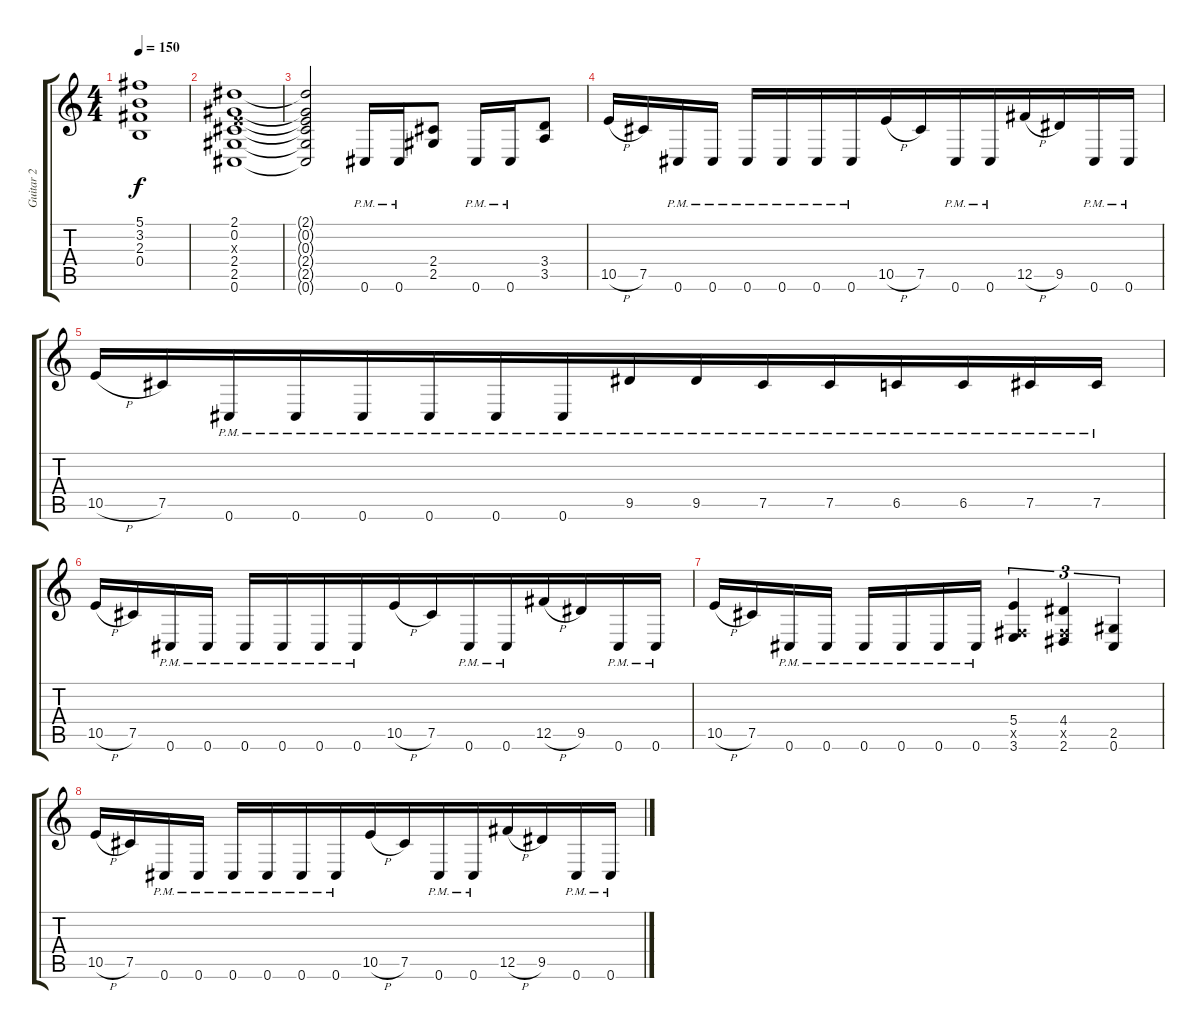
\track ("Guitar 2" "Guitar 2") {instrument distortionguitar}
\staff {score tabs}
\tuning (Db4 Ab3 E3 B2 Gb2 Db2) {hide}
\ts (4 4)
\tempo 150
\clef g2
\ks c
(5.1 3.2 2.3 0.4).1{dy f} |
(2.1 0.2 0.3{x} 2.4 2.5 0.6).1 |
(2.1{t} 0.2{t} 0.3{t} 2.4{t} 2.5{t} 0.6{t}).2 0.6{pm}.16{beam merge} 0.6{pm}.16 (2.4 2.5).8 0.6{pm}.16{beam merge} 0.6{pm}.16 (3.4 3.5).8 |
10.5{h}.16 7.5.16 0.6{pm}.16 0.6{pm}.16 0.6{pm}.16{beam merge} 0.6{pm}.16{beam merge} 0.6{pm}.16 0.6{pm}.16{beam merge} 10.5{h}.16 7.5.16{beam merge} 0.6{pm}.16 0.6{pm}.16{beam merge} 12.5{h}.16 9.5.16{beam merge} 0.6{pm}.16{beam merge} 0.6{pm}.16 |
10.5{h}.16{beam merge} 7.5.16{beam merge} 0.6{pm}.16 0.6{pm}.16{beam merge} 0.6{pm}.16{beam merge} 0.6{pm}.16{beam merge} 0.6{pm}.16 0.6{pm}.16{beam merge} 9.5{pm}.16{beam merge} 9.5{pm}.16{beam merge} 7.5{pm}.16 7.5{pm}.16{beam merge} 6.5{pm}.16 6.5{pm}.16 7.5{pm}.16{beam merge} 7.5{pm}.16 |
10.5{h}.16 7.5.16 0.6{pm}.16 0.6{pm}.16 0.6{pm}.16{beam merge} 0.6{pm}.16{beam merge} 0.6{pm}.16 0.6{pm}.16{beam merge} 10.5{h}.16 7.5.16{beam merge} 0.6{pm}.16 0.6{pm}.16{beam merge} 12.5{h}.16 9.5.16{beam merge} 0.6{pm}.16{beam merge} 0.6{pm}.16 |
10.5{h}.16 7.5.16 0.6{pm}.16{beam merge} 0.6{pm}.16 0.6{pm}.16 0.6{pm}.16 0.6{pm}.16{beam merge} 0.6{pm}.16{beam merge} (5.4 0.5{x} 3.6).4{tu (3 2)} (4.4 0.5{x} 2.6).4{tu (3 2)} (2.5 0.6).4{tu (3 2)} |
10.5{h}.16 7.5.16 0.6{pm}.16 0.6{pm}.16 0.6{pm}.16{beam merge} 0.6{pm}.16{beam merge} 0.6{pm}.16 0.6{pm}.16{beam merge} 10.5{h}.16 7.5.16{beam merge} 0.6{pm}.16 0.6{pm}.16{beam merge} 12.5{h}.16 9.5.16{beam merge} 0.6{pm}.16{beam merge} 0.6{pm}.16
